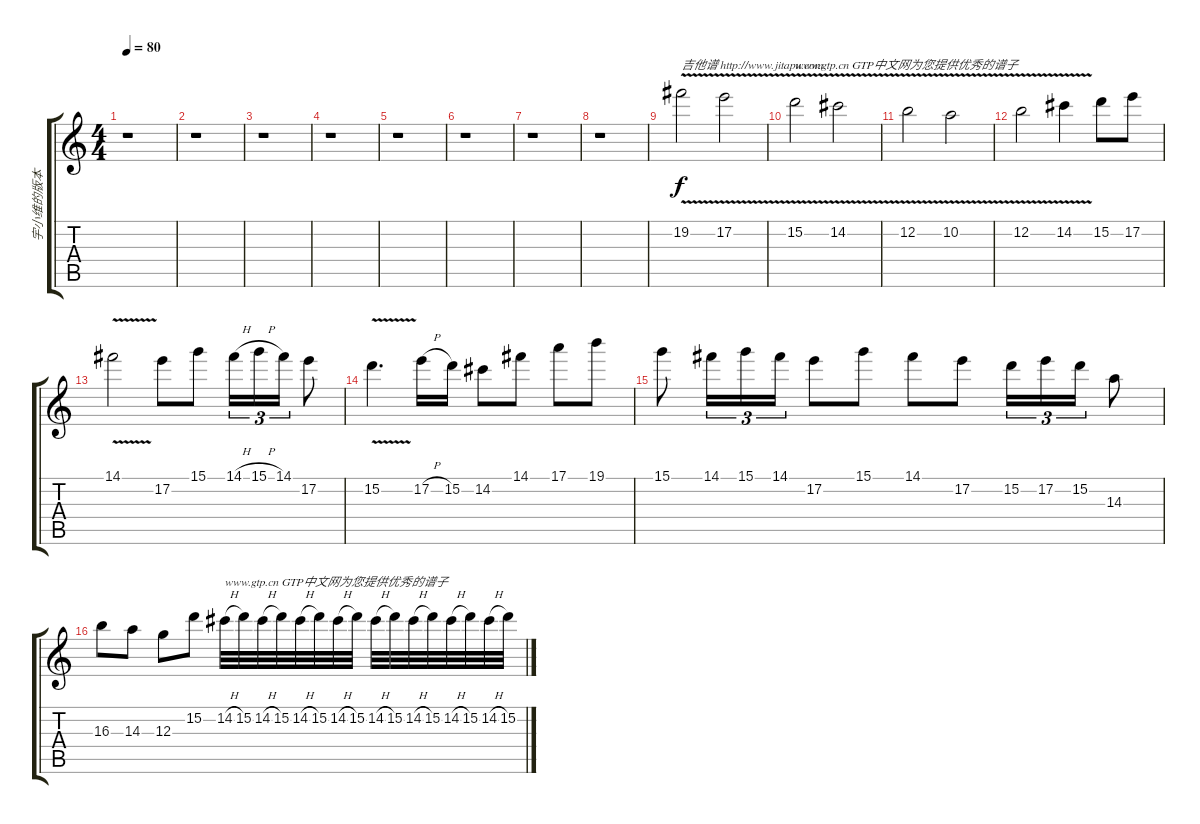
\track ("宇小维的版本" "宇小维的版本") {instrument distortionguitar}
\staff {score tabs}
\tuning (E4 B3 G3 D3 A2 E2) {hide}
\ts (4 4)
\tempo 80
\clef g2
\ks c
r.1{dy f instrument distortionguitar} |
r.1 |
r.1 |
r.1 |
r.1 |
r.1 |
r.1 |
r.1 |
19.2{v}.2{txt "吉他谱 http://www.jitapu.com"} 17.2{v}.2 |
15.2{v}.2{txt "www.gtp.cn GTP中文网为您提供优秀的谱子"} 14.2{v}.2 |
12.2{v}.2 10.2{v}.2 |
12.2{v}.2 14.2{v}.4 15.2.8 17.2.8 |
14.1{v}.2 17.2.8 15.1.8 14.1{h}.16{tu (3 2)} 15.1{h}.16{tu (3 2)} 14.1.16{tu (3 2)} 17.2.8 |
15.2{v}.4{d} 17.2{h}.16 15.2.16 14.2.8 14.1.8 17.1.8 19.1.8 |
15.1.8 14.1.16{tu (3 2)} 15.1.16{tu (3 2)} 14.1.16{tu (3 2)} 17.2.8 15.1.8 14.1.8 17.2.8 15.2.16{tu (3 2)} 17.2.16{tu (3 2)} 15.2.16{tu (3 2)} 14.3.8 |
16.3.8 14.3.8 12.3.8 15.2.8 14.2{h}.32{txt "www.gtp.cn GTP中文网为您提供优秀的谱子"} 15.2.32 14.2{h}.32 15.2.32 14.2{h}.32 15.2.32 14.2{h}.32 15.2.32 14.2{h}.32 15.2.32 14.2{h}.32 15.2.32 14.2{h}.32 15.2.32 14.2{h}.32 15.2.32
